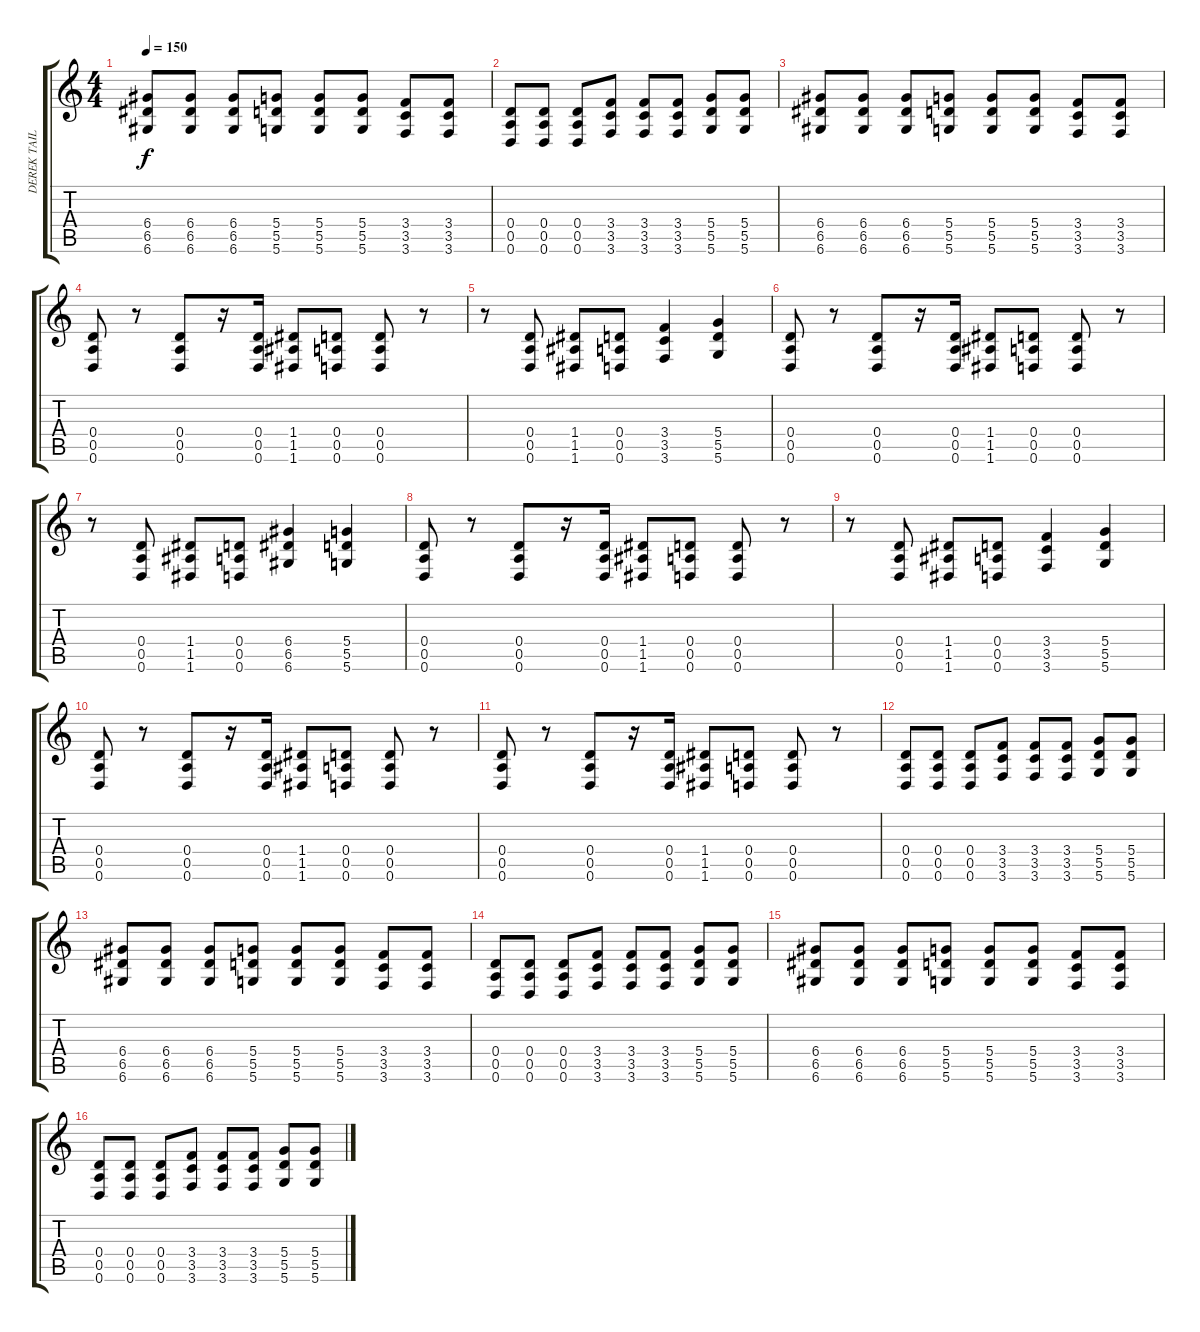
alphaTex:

\track ("DEREK TAILER - rhythm guitar" "DEREK TAIL") {instrument distortionguitar}
\staff {score tabs}
\tuning (E4 B3 G3 D3 A2 D2) {hide}
\ts (4 4)
\tempo 150
\clef g2
\ks c
(6.4 6.5 6.6).8{dy f} (6.4 6.5 6.6).8 (6.4 6.5 6.6).8 (5.4 5.5 5.6).8 (5.4 5.5 5.6).8 (5.4 5.5 5.6).8 (3.4 3.5 3.6).8 (3.4 3.5 3.6).8 |
(0.4 0.5 0.6).8 (0.4 0.5 0.6).8 (0.4 0.5 0.6).8 (3.4 3.5 3.6).8 (3.4 3.5 3.6).8 (3.4 3.5 3.6).8 (5.4 5.5 5.6).8 (5.4 5.5 5.6).8 |
(6.4 6.5 6.6).8 (6.4 6.5 6.6).8 (6.4 6.5 6.6).8 (5.4 5.5 5.6).8 (5.4 5.5 5.6).8 (5.4 5.5 5.6).8 (3.4 3.5 3.6).8 (3.4 3.5 3.6).8 |
(0.4 0.5 0.6).8{instrument distortionguitar} r.8 (0.4 0.5 0.6).8 r.16 (0.4 0.5 0.6).16 (1.4 1.5 1.6).8 (0.4 0.5 0.6).8 (0.4 0.5 0.6).8 r.8 |
r.8 (0.4 0.5 0.6).8 (1.4 1.5 1.6).8 (0.4 0.5 0.6).8 (3.4 3.5 3.6).4 (5.4 5.5 5.6).4 |
(0.4 0.5 0.6).8 r.8 (0.4 0.5 0.6).8 r.16 (0.4 0.5 0.6).16 (1.4 1.5 1.6).8 (0.4 0.5 0.6).8 (0.4 0.5 0.6).8 r.8 |
r.8 (0.4 0.5 0.6).8 (1.4 1.5 1.6).8 (0.4 0.5 0.6).8 (6.4 6.5 6.6).4 (5.4 5.5 5.6).4 |
(0.4 0.5 0.6).8 r.8 (0.4 0.5 0.6).8 r.16 (0.4 0.5 0.6).16 (1.4 1.5 1.6).8 (0.4 0.5 0.6).8 (0.4 0.5 0.6).8 r.8 |
r.8 (0.4 0.5 0.6).8 (1.4 1.5 1.6).8 (0.4 0.5 0.6).8 (3.4 3.5 3.6).4 (5.4 5.5 5.6).4 |
(0.4 0.5 0.6).8 r.8 (0.4 0.5 0.6).8 r.16 (0.4 0.5 0.6).16 (1.4 1.5 1.6).8 (0.4 0.5 0.6).8 (0.4 0.5 0.6).8 r.8 |
(0.4 0.5 0.6).8 r.8 (0.4 0.5 0.6).8 r.16 (0.4 0.5 0.6).16 (1.4 1.5 1.6).8 (0.4 0.5 0.6).8 (0.4 0.5 0.6).8 r.8 |
(0.4 0.5 0.6).8 (0.4 0.5 0.6).8 (0.4 0.5 0.6).8 (3.4 3.5 3.6).8 (3.4 3.5 3.6).8 (3.4 3.5 3.6).8 (5.4 5.5 5.6).8 (5.4 5.5 5.6).8 |
(6.4 6.5 6.6).8 (6.4 6.5 6.6).8 (6.4 6.5 6.6).8 (5.4 5.5 5.6).8 (5.4 5.5 5.6).8 (5.4 5.5 5.6).8 (3.4 3.5 3.6).8 (3.4 3.5 3.6).8 |
(0.4 0.5 0.6).8 (0.4 0.5 0.6).8 (0.4 0.5 0.6).8 (3.4 3.5 3.6).8 (3.4 3.5 3.6).8 (3.4 3.5 3.6).8 (5.4 5.5 5.6).8 (5.4 5.5 5.6).8 |
(6.4 6.5 6.6).8 (6.4 6.5 6.6).8 (6.4 6.5 6.6).8 (5.4 5.5 5.6).8 (5.4 5.5 5.6).8 (5.4 5.5 5.6).8 (3.4 3.5 3.6).8 (3.4 3.5 3.6).8 |
(0.4 0.5 0.6).8 (0.4 0.5 0.6).8 (0.4 0.5 0.6).8 (3.4 3.5 3.6).8 (3.4 3.5 3.6).8 (3.4 3.5 3.6).8 (5.4 5.5 5.6).8 (5.4 5.5 5.6).8
